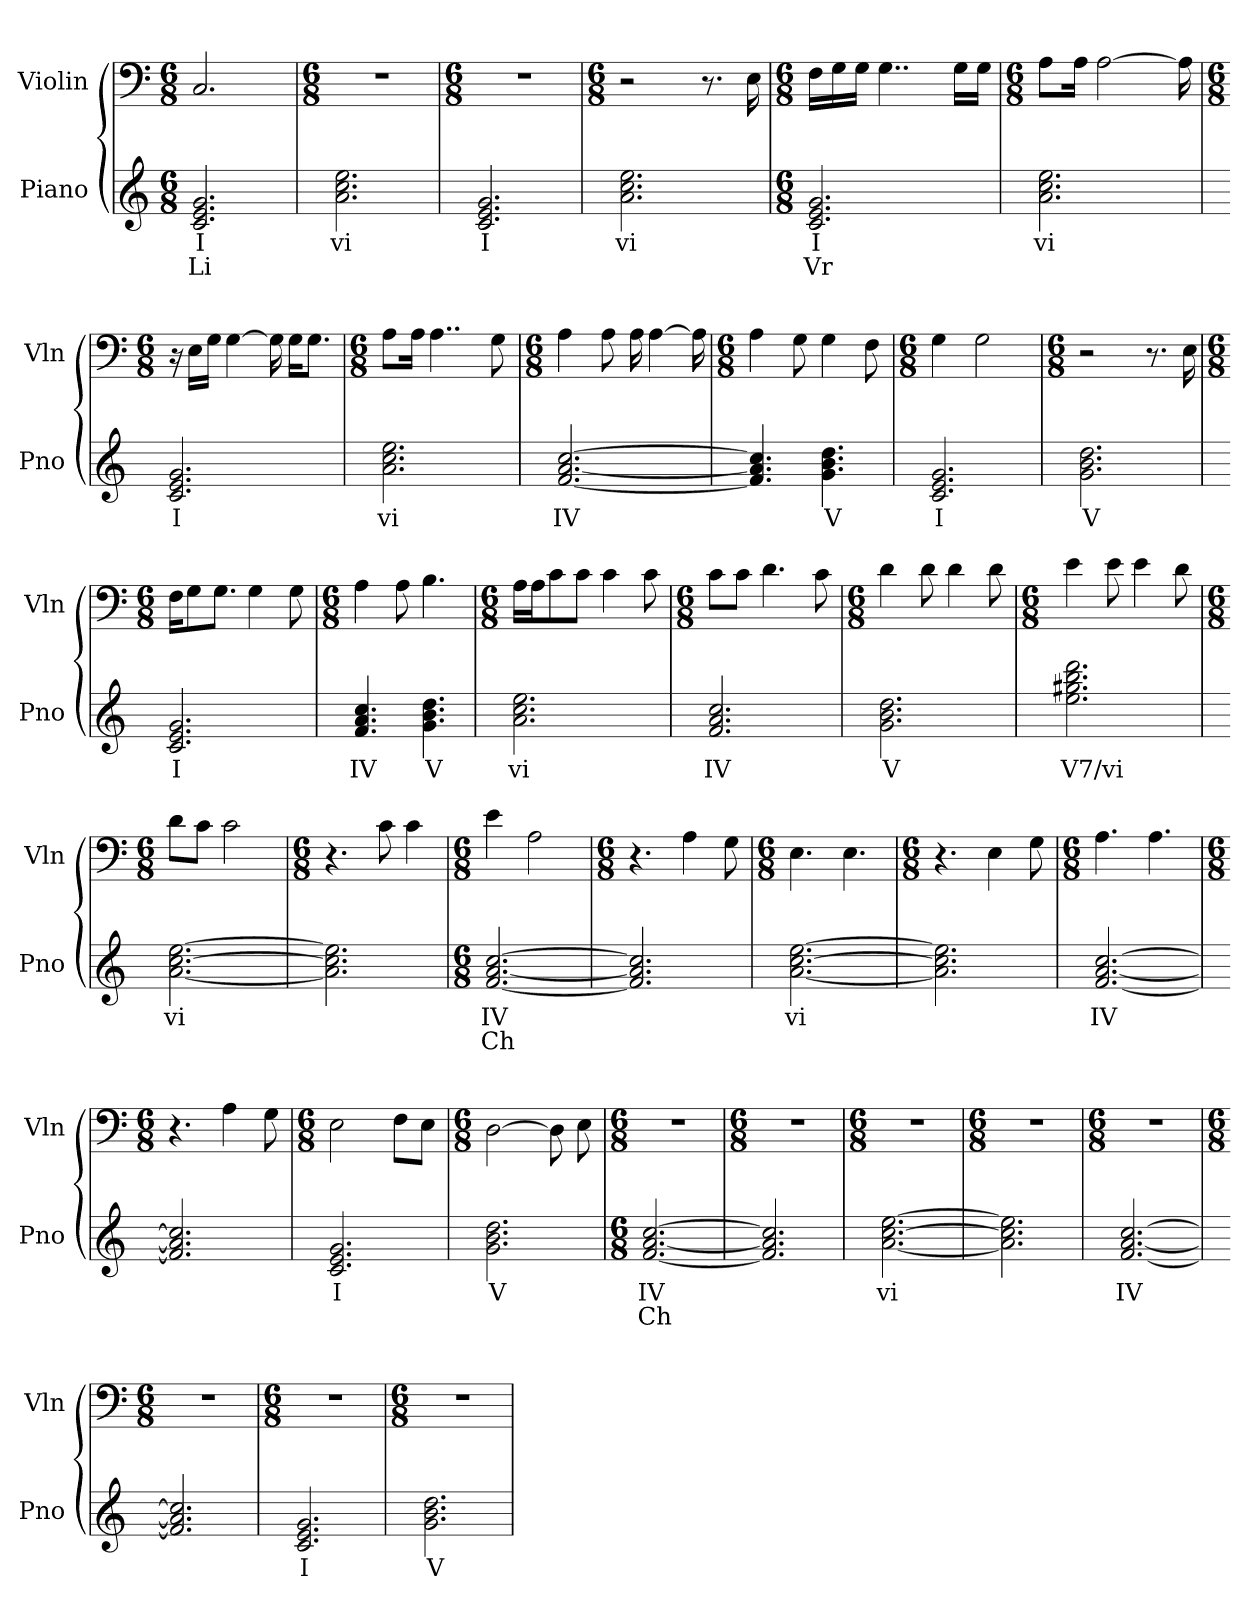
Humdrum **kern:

**kern	**text	**text	**kern
*part2	*part2	*part2	*part1
*staff2	*staff2	*staff2	*staff1
*I"Piano	*	*	*I"Violin
*I'Pno	*	*	*I'Vln
*k[]	*	*	*
*C:	*	*	*
*M6/8	*	*	*M6/8
=	=	=	=
2.c 2.e 2.g	I	Li	2.C
=	=	=	=
*k[]	*	*	*
*C:	*	*	*
*	*	*	*M6/8
2.a 2.cc 2.ee	vi	.	2.r
=	=	=	=
*k[]	*	*	*
*C:	*	*	*
*	*	*	*M6/8
2.c 2.e 2.g	I	.	2.r
=	=	=	=
*k[]	*	*	*
*C:	*	*	*
*	*	*	*M6/8
2.a 2.cc 2.ee	vi	.	2r
.	.	.	8.r
.	.	.	16E
=	=	=	=
*k[]	*	*	*
*C:	*	*	*
*M6/8	*	*	*M6/8
2.c 2.e 2.g	I	Vr	16FLL
.	.	.	16G
.	.	.	16GJJ
.	.	.	4..G
.	.	.	16GLL
.	.	.	16GJJ
=	=	=	=
*k[]	*	*	*
*C:	*	*	*
*	*	*	*M6/8
2.a 2.cc 2.ee	vi	.	8AL
.	.	.	16AJk
.	.	.	[2A
.	.	.	16A]
=	=	=	=
*k[]	*	*	*
*C:	*	*	*
*	*	*	*M6/8
2.c 2.e 2.g	I	.	16r
.	.	.	16ELL
.	.	.	16GJJ
.	.	.	[4G
.	.	.	16G]
.	.	.	16GKL
.	.	.	8.GJ
=	=	=	=
*k[]	*	*	*
*C:	*	*	*
*	*	*	*M6/8
2.a 2.cc 2.ee	vi	.	8AL
.	.	.	16AJk
.	.	.	4..A
.	.	.	8G
=	=	=	=
*k[]	*	*	*
*C:	*	*	*
*	*	*	*M6/8
[2.f [2.a [2.cc	IV	.	4A
.	.	.	8A
.	.	.	16A
.	.	.	[4A
.	.	.	16A]
=	=	=	=
*k[]	*	*	*
*C:	*	*	*
*	*	*	*M6/8
4.f] 4.a] 4.cc]	.	.	4A
.	.	.	8G
4.g 4.b 4.dd	V	.	4G
.	.	.	8F
=	=	=	=
*k[]	*	*	*
*C:	*	*	*
*	*	*	*M6/8
2.c 2.e 2.g	I	.	4G
.	.	.	2G
=	=	=	=
*k[]	*	*	*
*C:	*	*	*
*	*	*	*M6/8
2.g 2.b 2.dd	V	.	2r
.	.	.	8.r
.	.	.	16E
=	=	=	=
*k[]	*	*	*
*C:	*	*	*
*	*	*	*M6/8
2.c 2.e 2.g	I	.	16FKL
.	.	.	8G
.	.	.	8.GJ
.	.	.	4G
.	.	.	8G
=	=	=	=
*k[]	*	*	*
*C:	*	*	*
*	*	*	*M6/8
4.f 4.a 4.cc	IV	.	4A
.	.	.	8A
4.g 4.b 4.dd	V	.	4.B
=	=	=	=
*k[]	*	*	*
*C:	*	*	*
*	*	*	*M6/8
2.a 2.cc 2.ee	vi	.	16ALL
.	.	.	16AJ
.	.	.	8c
.	.	.	8cJ
.	.	.	4c
.	.	.	8c
=	=	=	=
*k[]	*	*	*
*C:	*	*	*
*	*	*	*M6/8
2.f 2.a 2.cc	IV	.	8cL
.	.	.	8cJ
.	.	.	4.d
.	.	.	8c
=	=	=	=
*k[]	*	*	*
*C:	*	*	*
*	*	*	*M6/8
2.g 2.b 2.dd	V	.	4d
.	.	.	8d
.	.	.	4d
.	.	.	8d
=	=	=	=
*k[]	*	*	*
*C:	*	*	*
*	*	*	*M6/8
2.ee 2.gg#X 2.bb 2.ddd	V7/vi	.	4e
.	.	.	8e
.	.	.	4e
.	.	.	8d
=	=	=	=
*k[]	*	*	*
*C:	*	*	*
*	*	*	*M6/8
[2.a [2.cc [2.ee	vi	.	8dL
.	.	.	8cJ
.	.	.	2c
=	=	=	=
*k[]	*	*	*
*C:	*	*	*
*	*	*	*M6/8
2.a] 2.cc] 2.ee]	.	.	4.r
.	.	.	8c
.	.	.	4c
=	=	=	=
*k[]	*	*	*
*C:	*	*	*
*M6/8	*	*	*M6/8
[2.f [2.a [2.cc	IV	Ch	4e
.	.	.	2A
=	=	=	=
*k[]	*	*	*
*C:	*	*	*
*	*	*	*M6/8
2.f] 2.a] 2.cc]	.	.	4.r
.	.	.	4A
.	.	.	8G
=	=	=	=
*k[]	*	*	*
*C:	*	*	*
*	*	*	*M6/8
[2.a [2.cc [2.ee	vi	.	4.E
.	.	.	4.E
=	=	=	=
*k[]	*	*	*
*C:	*	*	*
*	*	*	*M6/8
2.a] 2.cc] 2.ee]	.	.	4.r
.	.	.	4E
.	.	.	8G
=	=	=	=
*k[]	*	*	*
*C:	*	*	*
*	*	*	*M6/8
[2.f [2.a [2.cc	IV	.	4.A
.	.	.	4.A
=	=	=	=
*k[]	*	*	*
*C:	*	*	*
*	*	*	*M6/8
2.f] 2.a] 2.cc]	.	.	4.r
.	.	.	4A
.	.	.	8G
=	=	=	=
*k[]	*	*	*
*C:	*	*	*
*	*	*	*M6/8
2.c 2.e 2.g	I	.	2E
.	.	.	8FL
.	.	.	8EJ
=	=	=	=
*k[]	*	*	*
*C:	*	*	*
*	*	*	*M6/8
2.g 2.b 2.dd	V	.	[2D
.	.	.	8D]
.	.	.	8E
=	=	=	=
*k[]	*	*	*
*C:	*	*	*
*M6/8	*	*	*M6/8
[2.f [2.a [2.cc	IV	Ch	2.r
=	=	=	=
*k[]	*	*	*
*C:	*	*	*
*	*	*	*M6/8
2.f] 2.a] 2.cc]	.	.	2.r
=	=	=	=
*k[]	*	*	*
*C:	*	*	*
*	*	*	*M6/8
[2.a [2.cc [2.ee	vi	.	2.r
=	=	=	=
*k[]	*	*	*
*C:	*	*	*
*	*	*	*M6/8
2.a] 2.cc] 2.ee]	.	.	2.r
=	=	=	=
*k[]	*	*	*
*C:	*	*	*
*	*	*	*M6/8
[2.f [2.a [2.cc	IV	.	2.r
=	=	=	=
*k[]	*	*	*
*C:	*	*	*
*	*	*	*M6/8
2.f] 2.a] 2.cc]	.	.	2.r
=	=	=	=
*k[]	*	*	*
*C:	*	*	*
*	*	*	*M6/8
2.c 2.e 2.g	I	.	2.r
=	=	=	=
*k[]	*	*	*
*C:	*	*	*
*	*	*	*M6/8
2.g 2.b 2.dd	V	.	2.r
=	=	=	=
*-	*-	*-	*-
